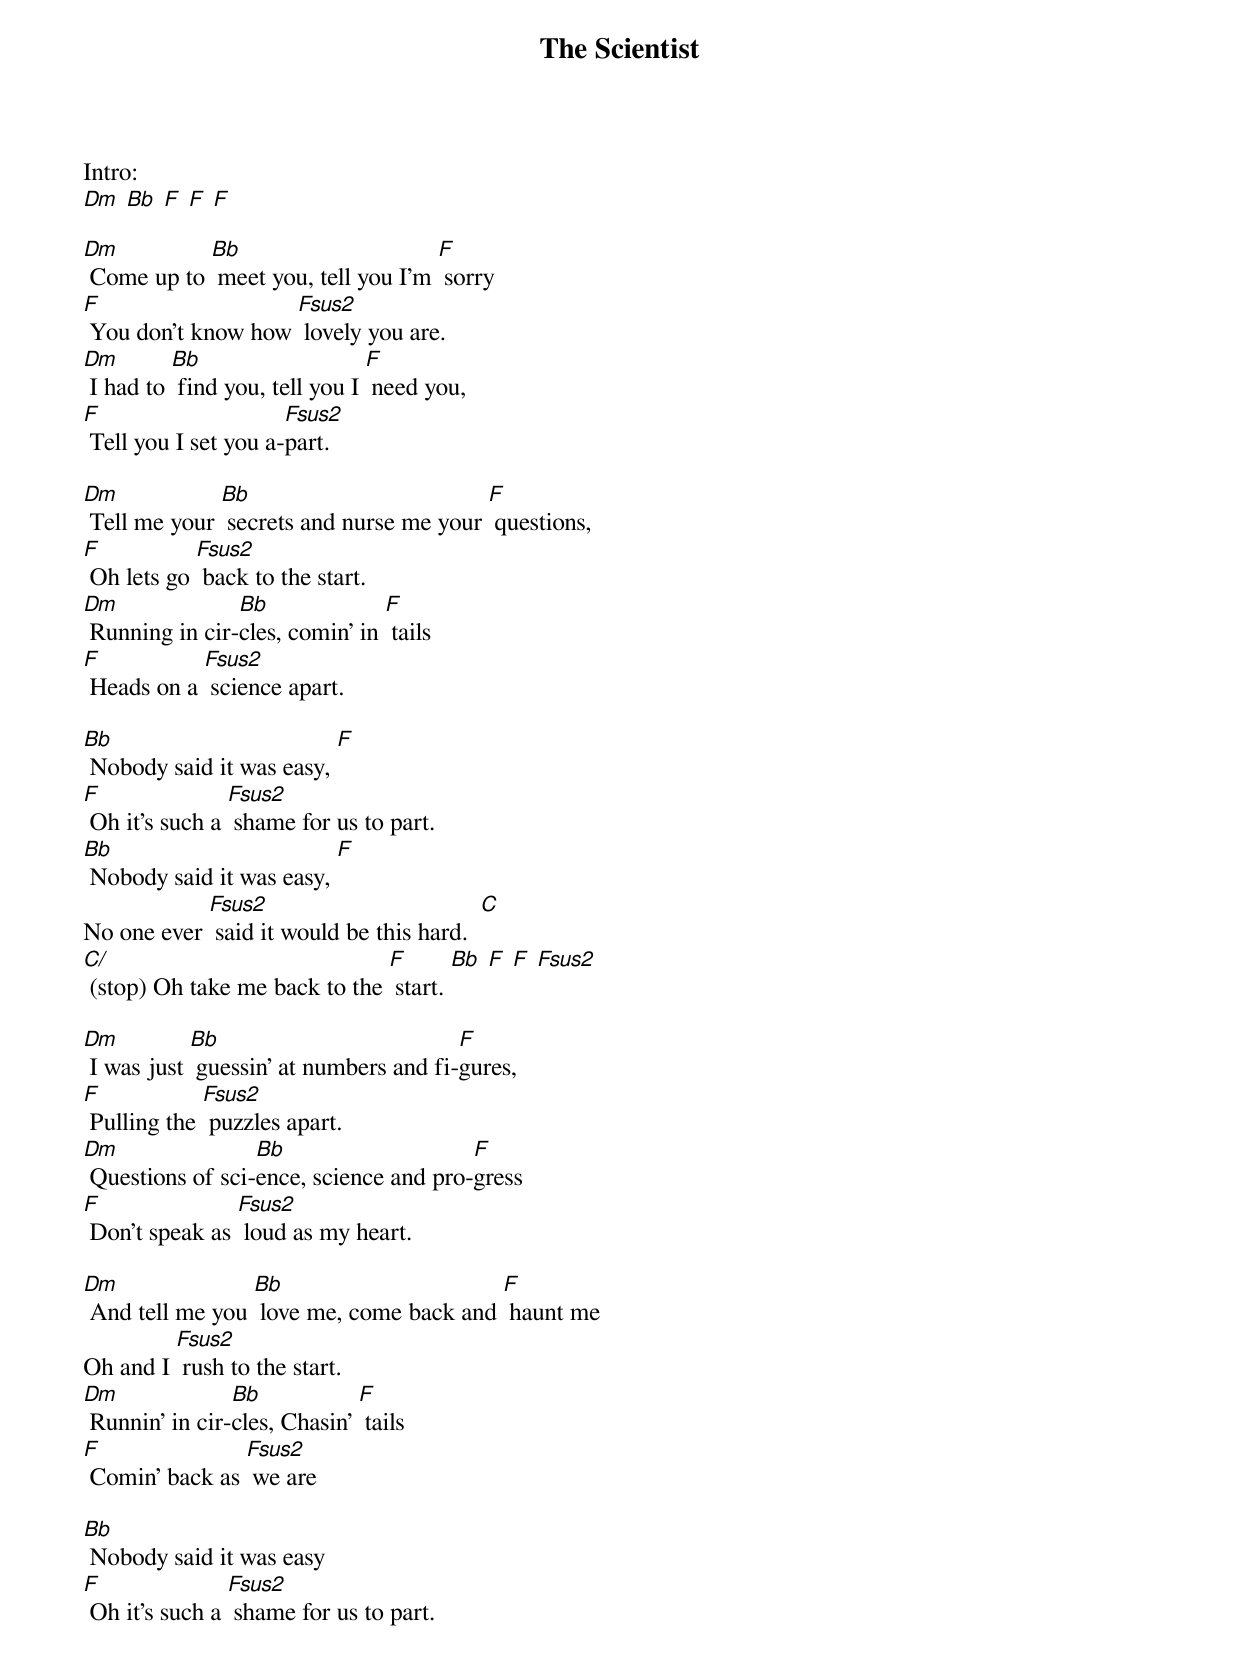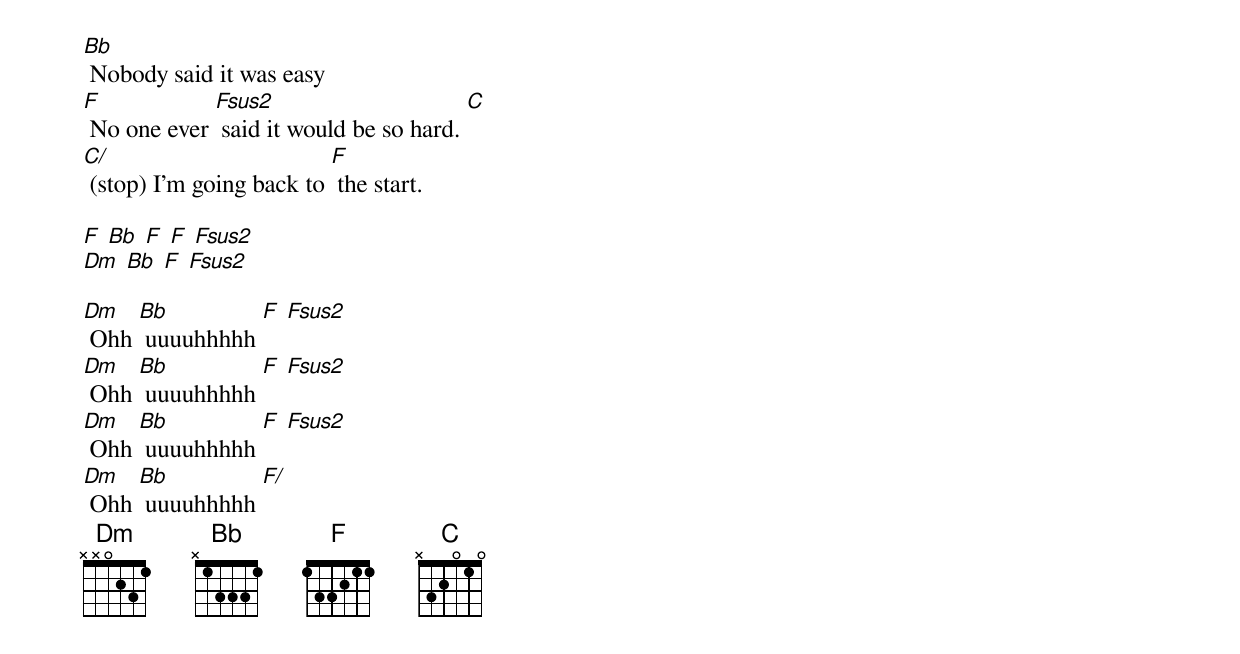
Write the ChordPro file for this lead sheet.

{t:The Scientist}
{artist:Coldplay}
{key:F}
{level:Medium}
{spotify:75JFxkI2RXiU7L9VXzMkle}

Intro:
[Dm] [Bb] [F] [F] [F]

[Dm] Come up to [Bb] meet you, tell you I'm [F] sorry
[F] You don't know how [Fsus2] lovely you are.
[Dm] I had to [Bb] find you, tell you I [F] need you,
[F] Tell you I set you a-[Fsus2]part.

[Dm] Tell me your [Bb] secrets and nurse me your [F] questions,
[F] Oh lets go [Fsus2] back to the start.
[Dm] Running in cir-[Bb]cles, comin' in [F] tails
[F] Heads on a [Fsus2] science apart.

[Bb] Nobody said it was easy, [F]
[F] Oh it's such a [Fsus2] shame for us to part.
[Bb] Nobody said it was easy, [F]
No one ever [Fsus2] said it would be this hard.  [C]
[C/] (stop) Oh take me back to the [F] start. [Bb] [F] [F] [Fsus2]

[Dm] I was just [Bb] guessin' at numbers and fi-[F]gures,
[F] Pulling the [Fsus2] puzzles apart.
[Dm] Questions of sci-[Bb]ence, science and pro-[F]gress
[F] Don't speak as [Fsus2] loud as my heart.

[Dm] And tell me you [Bb] love me, come back and [F] haunt me
Oh and I [Fsus2] rush to the start.
[Dm] Runnin' in cir-[Bb]cles, Chasin' [F] tails
[F] Comin' back as [Fsus2] we are

[Bb] Nobody said it was easy
[F] Oh it's such a [Fsus2] shame for us to part.
[Bb] Nobody said it was easy
[F] No one ever [Fsus2] said it would be so hard. [C]
[C/] (stop) I'm going back to [F] the start.

[F] [Bb] [F] [F] [Fsus2]
[Dm] [Bb] [F] [Fsus2]

[Dm] Ohh [Bb] uuuuhhhhh [F] [Fsus2]
[Dm] Ohh [Bb] uuuuhhhhh [F] [Fsus2]
[Dm] Ohh [Bb] uuuuhhhhh [F] [Fsus2]
[Dm] Ohh [Bb] uuuuhhhhh [F/]
